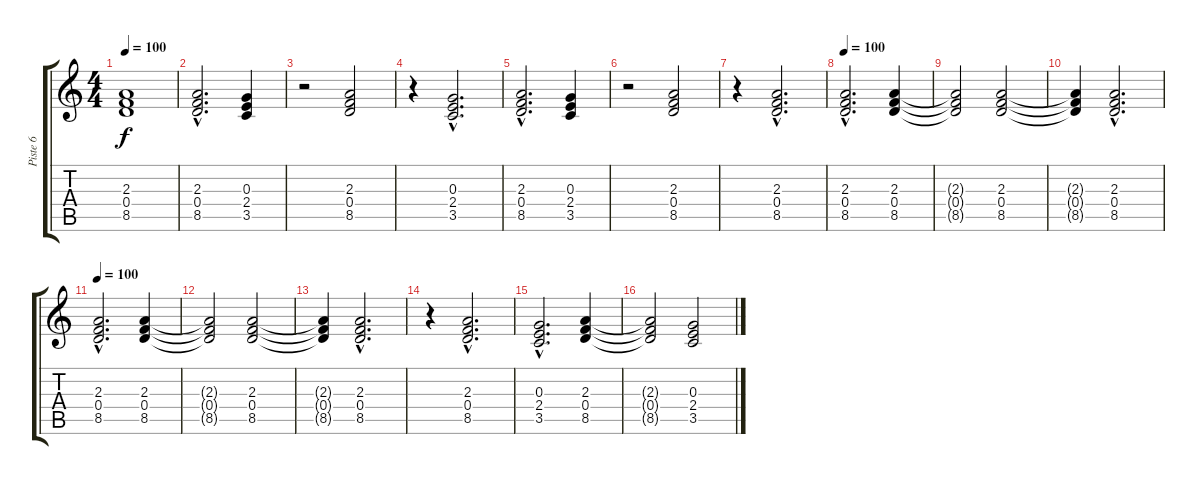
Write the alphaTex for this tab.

\track ("Piste 6" "Piste 6") {instrument acousticguitarnylon}
\staff {score tabs}
\tuning (E4 B3 G3 D3 A2 E2) {hide}
\ts (4 4)
\tempo 100
\clef g2
\ks c
(2.3 0.4 8.5).1{dy f} |
(2.3{hac} 0.4{hac} 8.5{hac}).2{d} (0.3 2.4 3.5).4 |
r.2 (2.3 0.4 8.5).2 |
r.4 (0.3{hac} 2.4{hac} 3.5{hac}).2{d} |
(2.3{hac} 0.4{hac} 8.5{hac}).2{d} (0.3 2.4 3.5).4 |
r.2 (2.3 0.4 8.5).2 |
r.4 (2.3{hac} 0.4{hac} 8.5{hac}).2{d} |
\tempo 100
(2.3{hac} 0.4{hac} 8.5{hac}).2{d} (2.3 0.4 8.5).4 |
(2.3{t} 0.4{t} 8.5{t}).2 (2.3 0.4 8.5).2 |
(2.3{t} 0.4{t} 8.5{t}).4 (2.3{hac} 0.4{hac} 8.5{hac}).2{d} |
\tempo 100
(2.3{hac} 0.4{hac} 8.5{hac}).2{d} (2.3 0.4 8.5).4 |
(2.3{t} 0.4{t} 8.5{t}).2 (2.3 0.4 8.5).2 |
(2.3{t} 0.4{t} 8.5{t}).4 (2.3{hac} 0.4{hac} 8.5{hac}).2{d} |
r.4 (2.3{hac} 0.4{hac} 8.5{hac}).2{d} |
(0.3{hac} 2.4{hac} 3.5{hac}).2{d} (2.3 0.4 8.5).4 |
(2.3{t} 0.4{t} 8.5{t}).2 (0.3 2.4 3.5).2
